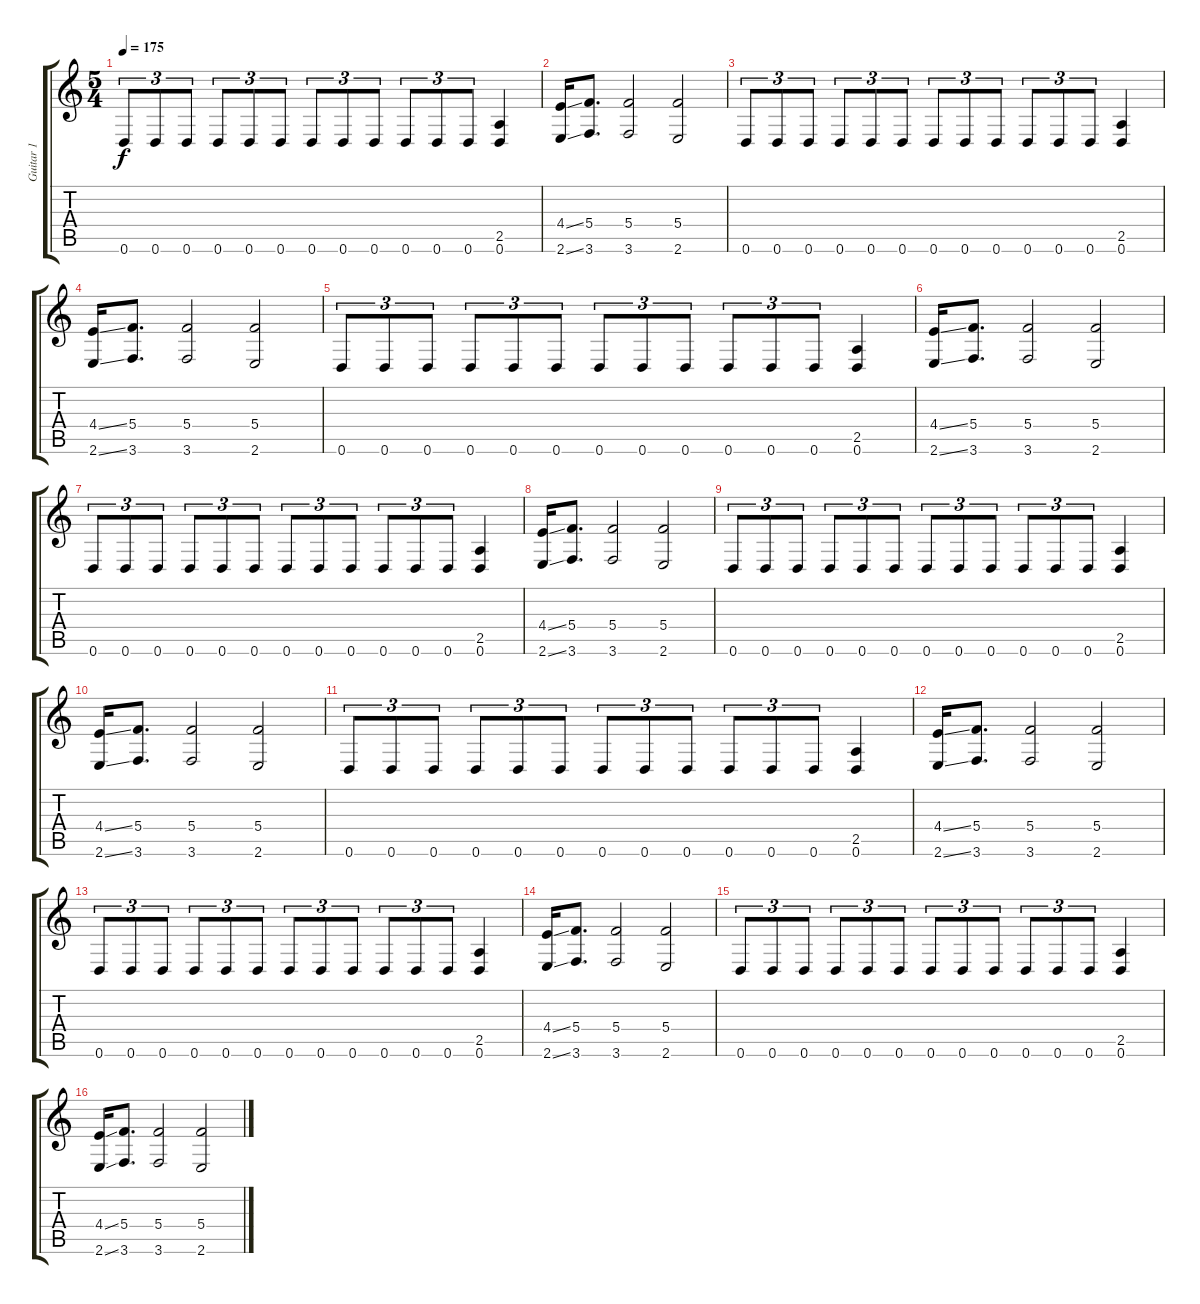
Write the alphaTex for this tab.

\track ("Guitar 1" "Guitar 1") {instrument distortionguitar}
\staff {score tabs}
\tuning (D4 A3 F3 C3 G2 D2) {hide}
\ts (5 4)
\tempo 175
\clef g2
\ks c
0.6.8{tu (3 2) dy f} 0.6.8{tu (3 2)} 0.6.8{tu (3 2)} 0.6.8{tu (3 2)} 0.6.8{tu (3 2)} 0.6.8{tu (3 2)} 0.6.8{tu (3 2)} 0.6.8{tu (3 2)} 0.6.8{tu (3 2)} 0.6.8{tu (3 2)} 0.6.8{tu (3 2)} 0.6.8{tu (3 2)} (2.5 0.6).4 |
(4.4{ss} 2.6{ss}).16 (5.4 3.6).8{d} (5.4 3.6).2 (5.4 2.6).2 |
0.6.8{tu (3 2)} 0.6.8{tu (3 2)} 0.6.8{tu (3 2)} 0.6.8{tu (3 2)} 0.6.8{tu (3 2)} 0.6.8{tu (3 2)} 0.6.8{tu (3 2)} 0.6.8{tu (3 2)} 0.6.8{tu (3 2)} 0.6.8{tu (3 2)} 0.6.8{tu (3 2)} 0.6.8{tu (3 2)} (2.5 0.6).4 |
(4.4{ss} 2.6{ss}).16 (5.4 3.6).8{d} (5.4 3.6).2 (5.4 2.6).2 |
0.6.8{tu (3 2)} 0.6.8{tu (3 2)} 0.6.8{tu (3 2)} 0.6.8{tu (3 2)} 0.6.8{tu (3 2)} 0.6.8{tu (3 2)} 0.6.8{tu (3 2)} 0.6.8{tu (3 2)} 0.6.8{tu (3 2)} 0.6.8{tu (3 2)} 0.6.8{tu (3 2)} 0.6.8{tu (3 2)} (2.5 0.6).4 |
(4.4{ss} 2.6{ss}).16 (5.4 3.6).8{d} (5.4 3.6).2 (5.4 2.6).2 |
0.6.8{tu (3 2)} 0.6.8{tu (3 2)} 0.6.8{tu (3 2)} 0.6.8{tu (3 2)} 0.6.8{tu (3 2)} 0.6.8{tu (3 2)} 0.6.8{tu (3 2)} 0.6.8{tu (3 2)} 0.6.8{tu (3 2)} 0.6.8{tu (3 2)} 0.6.8{tu (3 2)} 0.6.8{tu (3 2)} (2.5 0.6).4 |
(4.4{ss} 2.6{ss}).16 (5.4 3.6).8{d} (5.4 3.6).2 (5.4 2.6).2 |
0.6.8{tu (3 2)} 0.6.8{tu (3 2)} 0.6.8{tu (3 2)} 0.6.8{tu (3 2)} 0.6.8{tu (3 2)} 0.6.8{tu (3 2)} 0.6.8{tu (3 2)} 0.6.8{tu (3 2)} 0.6.8{tu (3 2)} 0.6.8{tu (3 2)} 0.6.8{tu (3 2)} 0.6.8{tu (3 2)} (2.5 0.6).4 |
(4.4{ss} 2.6{ss}).16 (5.4 3.6).8{d} (5.4 3.6).2 (5.4 2.6).2 |
0.6.8{tu (3 2)} 0.6.8{tu (3 2)} 0.6.8{tu (3 2)} 0.6.8{tu (3 2)} 0.6.8{tu (3 2)} 0.6.8{tu (3 2)} 0.6.8{tu (3 2)} 0.6.8{tu (3 2)} 0.6.8{tu (3 2)} 0.6.8{tu (3 2)} 0.6.8{tu (3 2)} 0.6.8{tu (3 2)} (2.5 0.6).4 |
(4.4{ss} 2.6{ss}).16 (5.4 3.6).8{d} (5.4 3.6).2 (5.4 2.6).2 |
0.6.8{tu (3 2)} 0.6.8{tu (3 2)} 0.6.8{tu (3 2)} 0.6.8{tu (3 2)} 0.6.8{tu (3 2)} 0.6.8{tu (3 2)} 0.6.8{tu (3 2)} 0.6.8{tu (3 2)} 0.6.8{tu (3 2)} 0.6.8{tu (3 2)} 0.6.8{tu (3 2)} 0.6.8{tu (3 2)} (2.5 0.6).4 |
(4.4{ss} 2.6{ss}).16 (5.4 3.6).8{d} (5.4 3.6).2 (5.4 2.6).2 |
0.6.8{tu (3 2)} 0.6.8{tu (3 2)} 0.6.8{tu (3 2)} 0.6.8{tu (3 2)} 0.6.8{tu (3 2)} 0.6.8{tu (3 2)} 0.6.8{tu (3 2)} 0.6.8{tu (3 2)} 0.6.8{tu (3 2)} 0.6.8{tu (3 2)} 0.6.8{tu (3 2)} 0.6.8{tu (3 2)} (2.5 0.6).4 |
(4.4{ss} 2.6{ss}).16 (5.4 3.6).8{d} (5.4 3.6).2 (5.4 2.6).2
